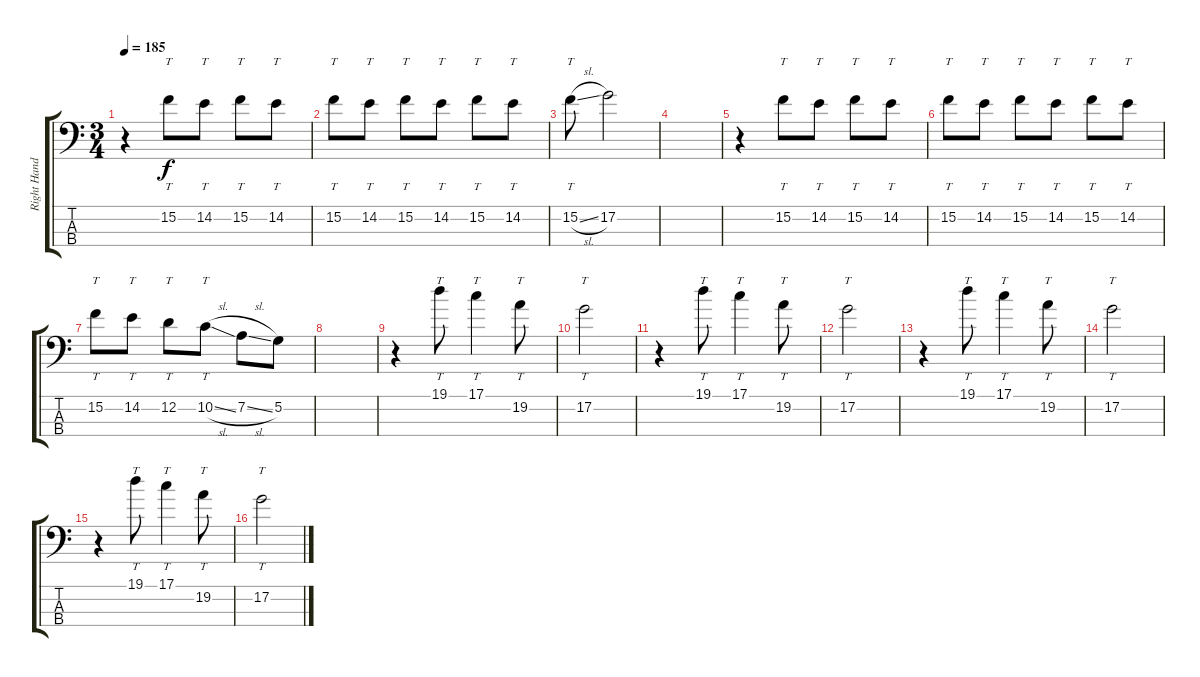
\track ("Right Hand Line" "Right Hand") {instrument electricbassfinger}
\staff {score tabs}
\tuning (G2 D2 A1 E1) {hide}
\ts (3 4)
\tempo 185
\clef f4
\ks c
r.4{dy f} 15.2.8{tt} 14.2.8{tt} 15.2.8{tt} 14.2.8{tt} |
15.2.8{tt} 14.2.8{tt} 15.2.8{tt} 14.2.8{tt} 15.2.8{tt} 14.2.8{tt} |
15.2{sl}.8{tt} 17.2.2 |
|
r.4 15.2.8{tt} 14.2.8{tt} 15.2.8{tt} 14.2.8{tt} |
15.2.8{tt} 14.2.8{tt} 15.2.8{tt} 14.2.8{tt} 15.2.8{tt} 14.2.8{tt} |
15.2.8{tt} 14.2.8{tt} 12.2.8{tt} 10.2{sl}.8{tt} 7.2{sl}.8 5.2.8 |
|
r.4 19.1.8{tt} 17.1.4{tt} 19.2.8{tt} |
17.2.2{tt} |
r.4 19.1.8{tt} 17.1.4{tt} 19.2.8{tt} |
17.2.2{tt} |
r.4 19.1.8{tt} 17.1.4{tt} 19.2.8{tt} |
17.2.2{tt} |
r.4 19.1.8{tt} 17.1.4{tt} 19.2.8{tt} |
17.2.2{tt}
